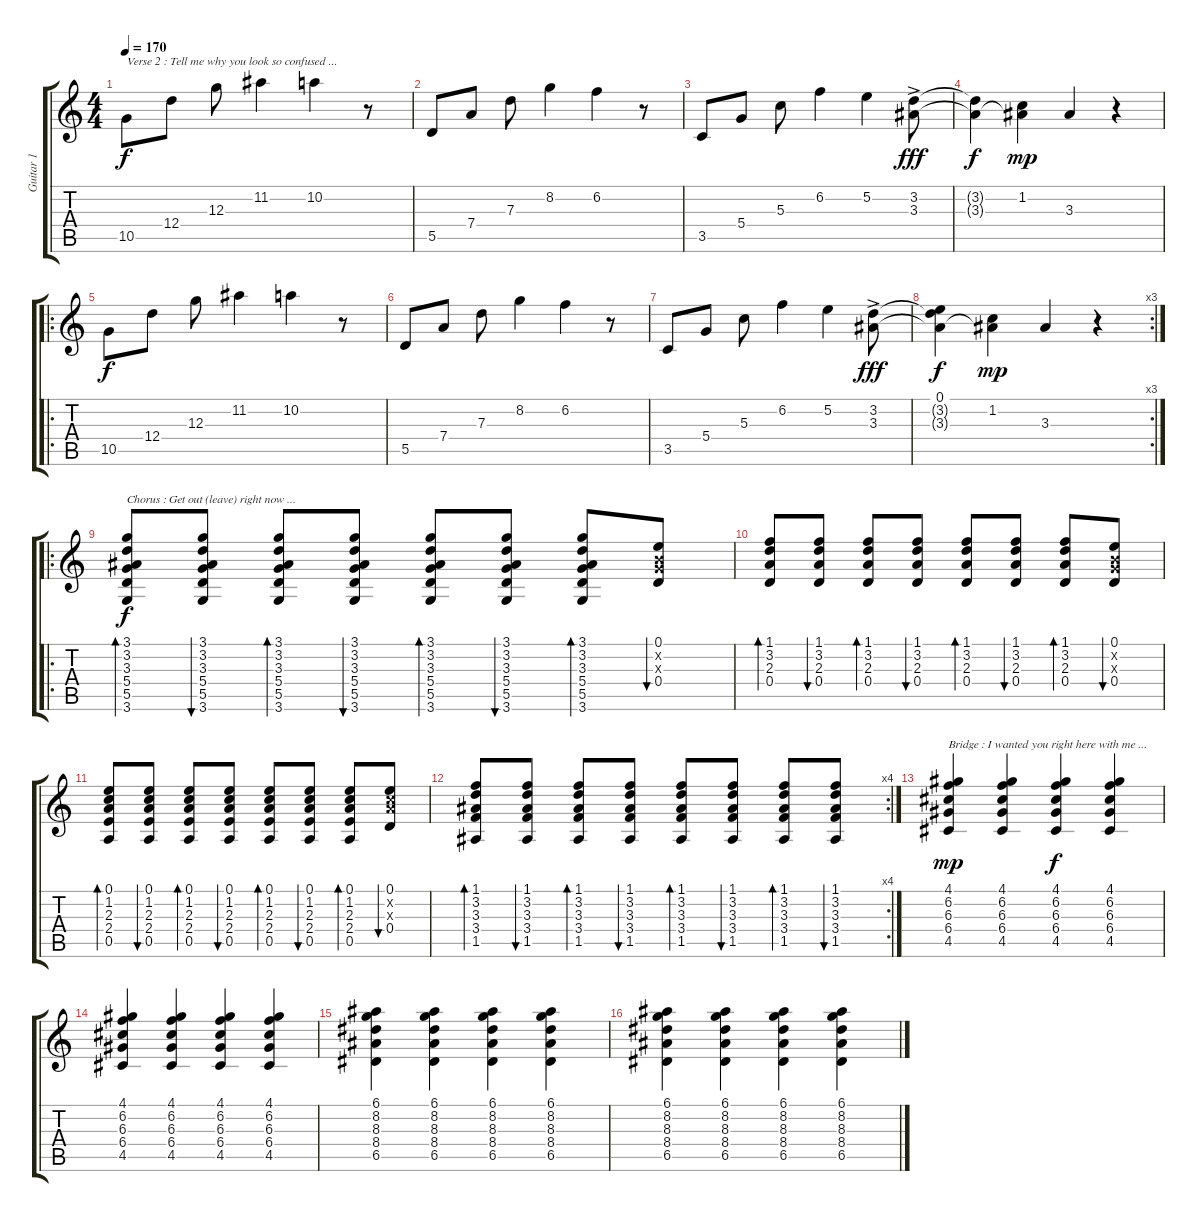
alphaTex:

\track ("Guitar 1" "Guitar 1") {instrument acousticguitarnylon}
\staff {score tabs}
\tuning (E4 B3 G3 D3 A2 E2) {hide}
\ts (4 4)
\tempo 170
\clef g2
\ks c
10.5.8{txt "Verse 2 : Tell me why you look so confused ..." dy f} 12.4.8 12.3.8 11.2.4 10.2.4 r.8 |
5.5.8 7.4.8 7.3.8 8.2.4 6.2.4 r.8 |
3.5.8 5.4.8 5.3.8 6.2.4 5.2.4 (3.2{ac} 3.3).8{dy fff} |
(3.2{t} 3.3{t}).4{dy f} (1.2 3.3{t}).4{dy mp} 3.3.4 r.4 |
\ro
10.5.8{dy f} 12.4.8 12.3.8 11.2.4 10.2.4 r.8 |
5.5.8 7.4.8 7.3.8 8.2.4 6.2.4 r.8 |
3.5.8 5.4.8 5.3.8 6.2.4 5.2.4 (3.2{ac} 3.3).8{dy fff} |
\rc 3
(0.1 3.2{t} 3.3{t}).4{dy f} (1.2 3.3{t}).4{dy mp} 3.3.4 r.4 |
\ro
(3.1 3.2 3.3 5.4 5.5 3.6).8{bd 60 txt "Chorus : Get out (leave) right now ..." dy f} (3.1 3.2 3.3 5.4 5.5 3.6).8{bu 60} (3.1 3.2 3.3 5.4 5.5 3.6).8{bd 60} (3.1 3.2 3.3 5.4 5.5 3.6).8{bu 60} (3.1 3.2 3.3 5.4 5.5 3.6).8{bd 60} (3.1 3.2 3.3 5.4 5.5 3.6).8{bu 60} (3.1 3.2 3.3 5.4 5.5 3.6).8{bd 60} (0.1 0.2{x} 0.3{x} 0.4).8{bu 60} |
(1.1 3.2 2.3 0.4).8{bd 60} (1.1 3.2 2.3 0.4).8{bu 60} (1.1 3.2 2.3 0.4).8{bd 60} (1.1 3.2 2.3 0.4).8{bu 60} (1.1 3.2 2.3 0.4).8{bd 60} (1.1 3.2 2.3 0.4).8{bu 60} (1.1 3.2 2.3 0.4).8{bd 60} (0.1 0.2{x} 0.3{x} 0.4).8{bu 60} |
(0.1 1.2 2.3 2.4 0.5).8{bd 60} (0.1 1.2 2.3 2.4 0.5).8{bu 60} (0.1 1.2 2.3 2.4 0.5).8{bd 60} (0.1 1.2 2.3 2.4 0.5).8{bu 60} (0.1 1.2 2.3 2.4 0.5).8{bd 60} (0.1 1.2 2.3 2.4 0.5).8{bu 60} (0.1 1.2 2.3 2.4 0.5).8{bd 60} (0.1 1.2{x} 2.3{x} 0.4).8{bu 60} |
\rc 4
(1.1 3.2 3.3 3.4 1.5).8{bd 60} (1.1 3.2 3.3 3.4 1.5).8{bu 60} (1.1 3.2 3.3 3.4 1.5).8{bd 60} (1.1 3.2 3.3 3.4 1.5).8{bu 60} (1.1 3.2 3.3 3.4 1.5).8{bd 60} (1.1 3.2 3.3 3.4 1.5).8{bu 60} (1.1 3.2 3.3 3.4 1.5).8{bd 60} (1.1 3.2 3.3 3.4 1.5).8{bu 60} |
(4.1 6.2 6.3 6.4 4.5).4{txt "Bridge : I wanted you right here with me ..." dy mp} (4.1 6.2 6.3 6.4 4.5).4 (4.1 6.2 6.3 6.4 4.5).4{dy f} (4.1 6.2 6.3 6.4 4.5).4 |
(4.1 6.2 6.3 6.4 4.5).4 (4.1 6.2 6.3 6.4 4.5).4 (4.1 6.2 6.3 6.4 4.5).4 (4.1 6.2 6.3 6.4 4.5).4 |
(6.1 8.2 8.3 8.4 6.5).4 (6.1 8.2 8.3 8.4 6.5).4 (6.1 8.2 8.3 8.4 6.5).4 (6.1 8.2 8.3 8.4 6.5).4 |
(6.1 8.2 8.3 8.4 6.5).4 (6.1 8.2 8.3 8.4 6.5).4 (6.1 8.2 8.3 8.4 6.5).4 (6.1 8.2 8.3 8.4 6.5).4
